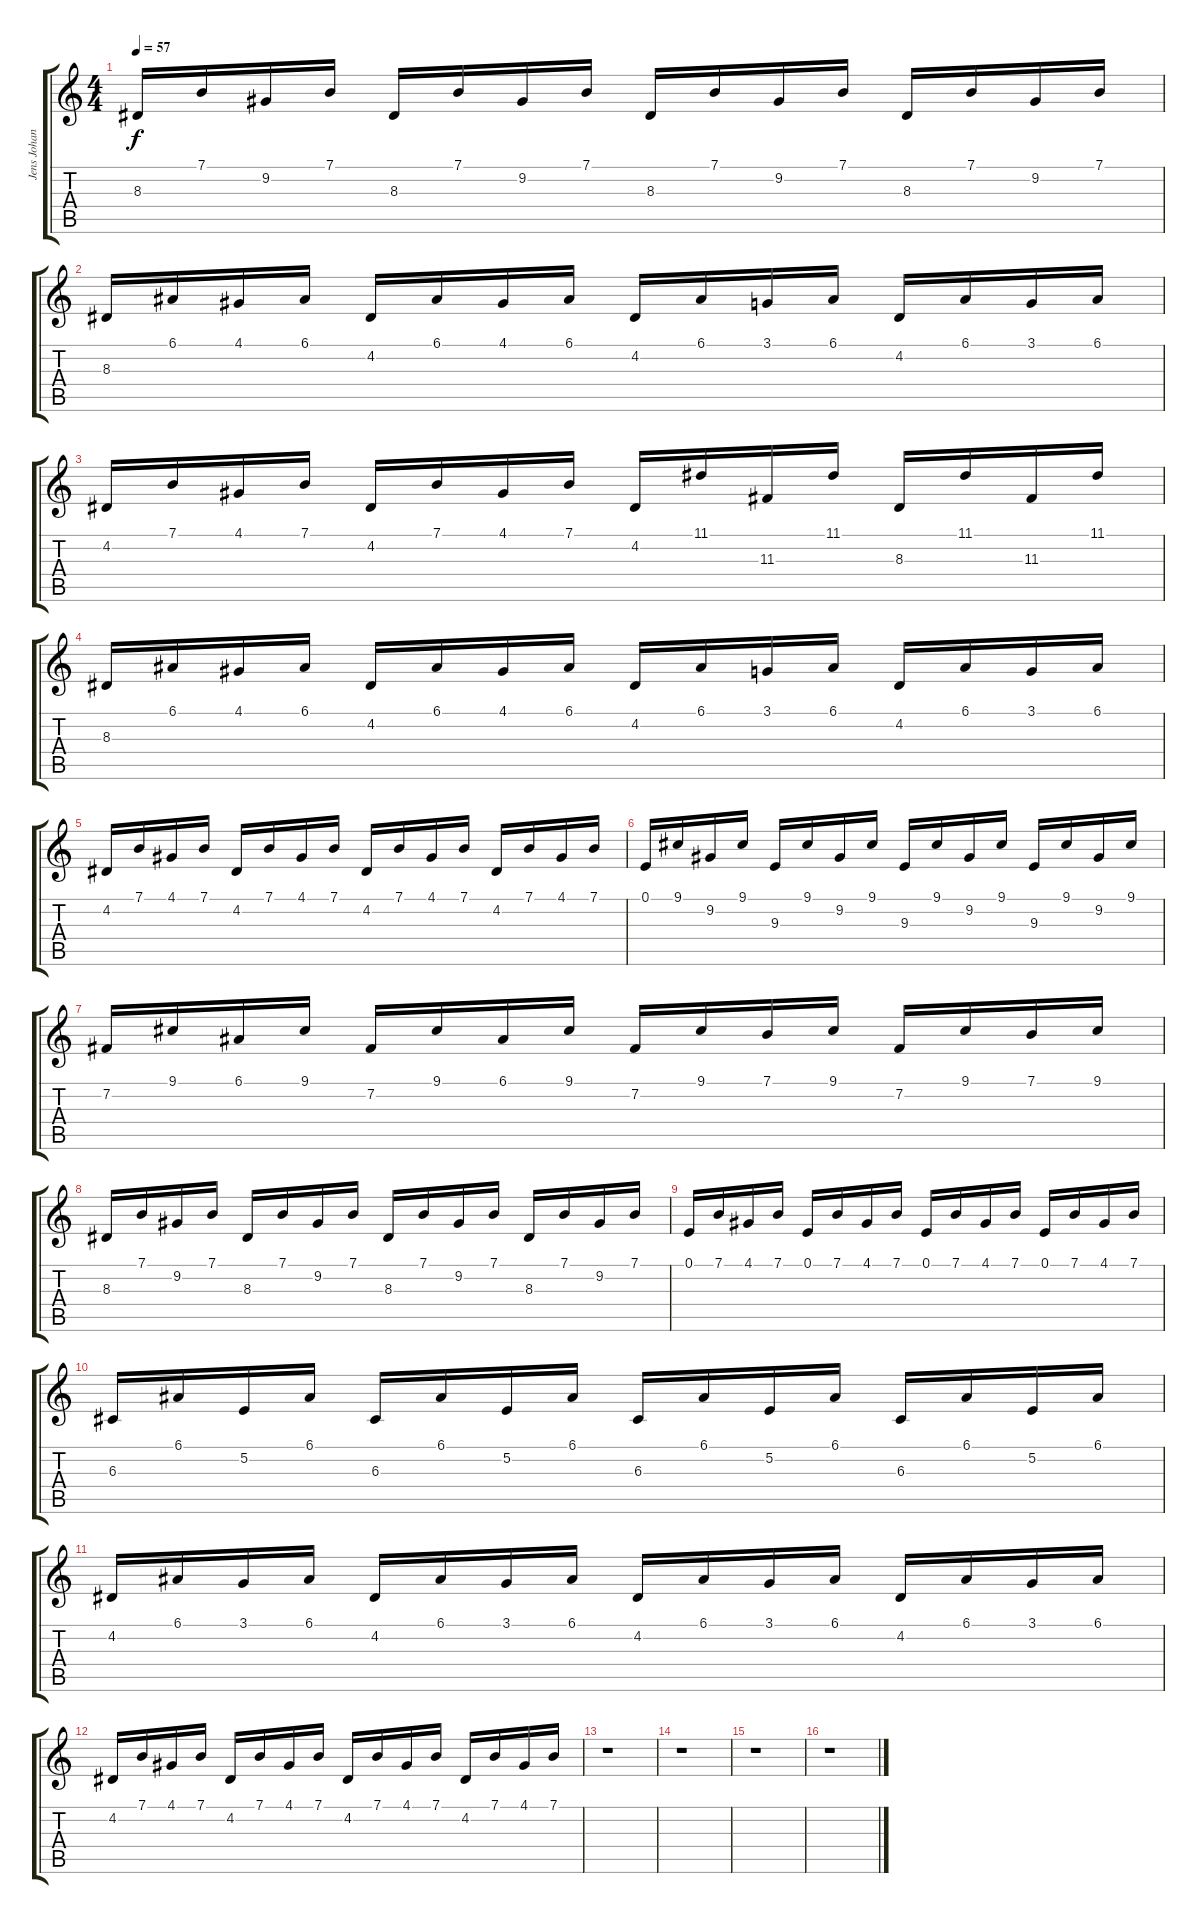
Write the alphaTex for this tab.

\track ("Jens Johansson" "Jens Johan") {instrument acousticgrandpiano}
\staff {score tabs}
\tuning (E4 B3 G3 D3 A2 E2) {hide}
\ts (4 4)
\tempo 57
\clef g2
\ks c
8.3.16{dy f} 7.1.16 9.2.16 7.1.16 8.3.16 7.1.16 9.2.16 7.1.16 8.3.16 7.1.16 9.2.16 7.1.16 8.3.16 7.1.16 9.2.16 7.1.16 |
8.3.16 6.1.16 4.1.16 6.1.16 4.2.16 6.1.16 4.1.16 6.1.16 4.2.16 6.1.16 3.1.16 6.1.16 4.2.16 6.1.16 3.1.16 6.1.16 |
4.2.16 7.1.16 4.1.16 7.1.16 4.2.16 7.1.16 4.1.16 7.1.16 4.2.16 11.1.16 11.3.16 11.1.16 8.3.16 11.1.16 11.3.16 11.1.16 |
8.3.16 6.1.16 4.1.16 6.1.16 4.2.16 6.1.16 4.1.16 6.1.16 4.2.16 6.1.16 3.1.16 6.1.16 4.2.16 6.1.16 3.1.16 6.1.16 |
4.2.16 7.1.16 4.1.16 7.1.16 4.2.16 7.1.16 4.1.16 7.1.16 4.2.16 7.1.16 4.1.16 7.1.16 4.2.16 7.1.16 4.1.16 7.1.16 |
0.1.16 9.1.16 9.2.16 9.1.16 9.3.16 9.1.16 9.2.16 9.1.16 9.3.16 9.1.16 9.2.16 9.1.16 9.3.16 9.1.16 9.2.16 9.1.16 |
7.2.16 9.1.16 6.1.16 9.1.16 7.2.16 9.1.16 6.1.16 9.1.16 7.2.16 9.1.16 7.1.16 9.1.16 7.2.16 9.1.16 7.1.16 9.1.16 |
8.3.16 7.1.16 9.2.16 7.1.16 8.3.16 7.1.16 9.2.16 7.1.16 8.3.16 7.1.16 9.2.16 7.1.16 8.3.16 7.1.16 9.2.16 7.1.16 |
0.1.16 7.1.16 4.1.16 7.1.16 0.1.16 7.1.16 4.1.16 7.1.16 0.1.16 7.1.16 4.1.16 7.1.16 0.1.16 7.1.16 4.1.16 7.1.16 |
6.3.16 6.1.16 5.2.16 6.1.16 6.3.16 6.1.16 5.2.16 6.1.16 6.3.16 6.1.16 5.2.16 6.1.16 6.3.16 6.1.16 5.2.16 6.1.16 |
4.2.16 6.1.16 3.1.16 6.1.16 4.2.16 6.1.16 3.1.16 6.1.16 4.2.16 6.1.16 3.1.16 6.1.16 4.2.16 6.1.16 3.1.16 6.1.16 |
4.2.16 7.1.16 4.1.16 7.1.16 4.2.16 7.1.16 4.1.16 7.1.16 4.2.16 7.1.16 4.1.16 7.1.16 4.2.16 7.1.16 4.1.16 7.1.16 |
r.1 |
r.1 |
r.1 |
r.1
